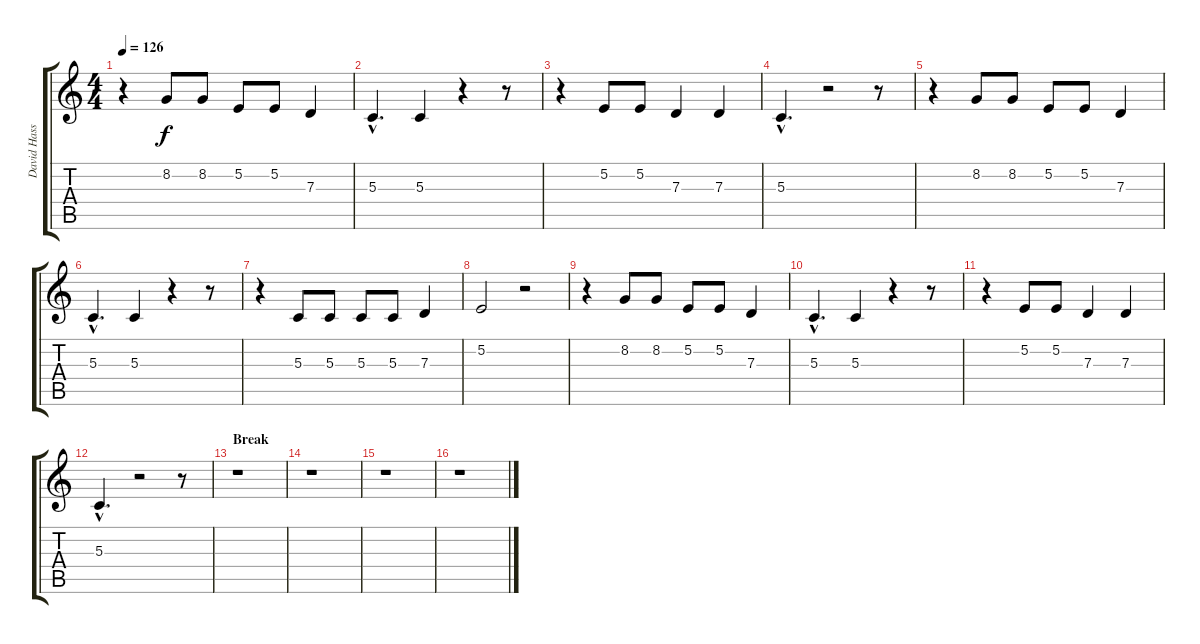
\track ("David Hasselhoff" "David Hass") {instrument lead2sawtooth}
\staff {score tabs}
\tuning (E4 B3 G3 D3 A2 E2) {hide}
\ts (4 4)
\tempo 126
\clef g2
\ks c
r.4{dy f} 8.2.8 8.2.8 5.2.8 5.2.8 7.3.4 |
5.3{hac}.4{d} 5.3.4 r.4 r.8 |
r.4 5.2.8 5.2.8 7.3.4 7.3.4 |
5.3{hac}.4{d} r.2 r.8 |
\section ("" "")
r.4 8.2.8 8.2.8 5.2.8 5.2.8 7.3.4 |
5.3{hac}.4{d} 5.3.4 r.4 r.8 |
r.4 5.3.8 5.3.8 5.3.8 5.3.8 7.3.4 |
5.2.2 r.2 |
r.4 8.2.8 8.2.8 5.2.8 5.2.8 7.3.4 |
5.3{hac}.4{d} 5.3.4 r.4 r.8 |
r.4 5.2.8 5.2.8 7.3.4 7.3.4 |
5.3{hac}.4{d} r.2 r.8 |
\section ("" "Break")
r.1 |
r.1 |
r.1 |
r.1
